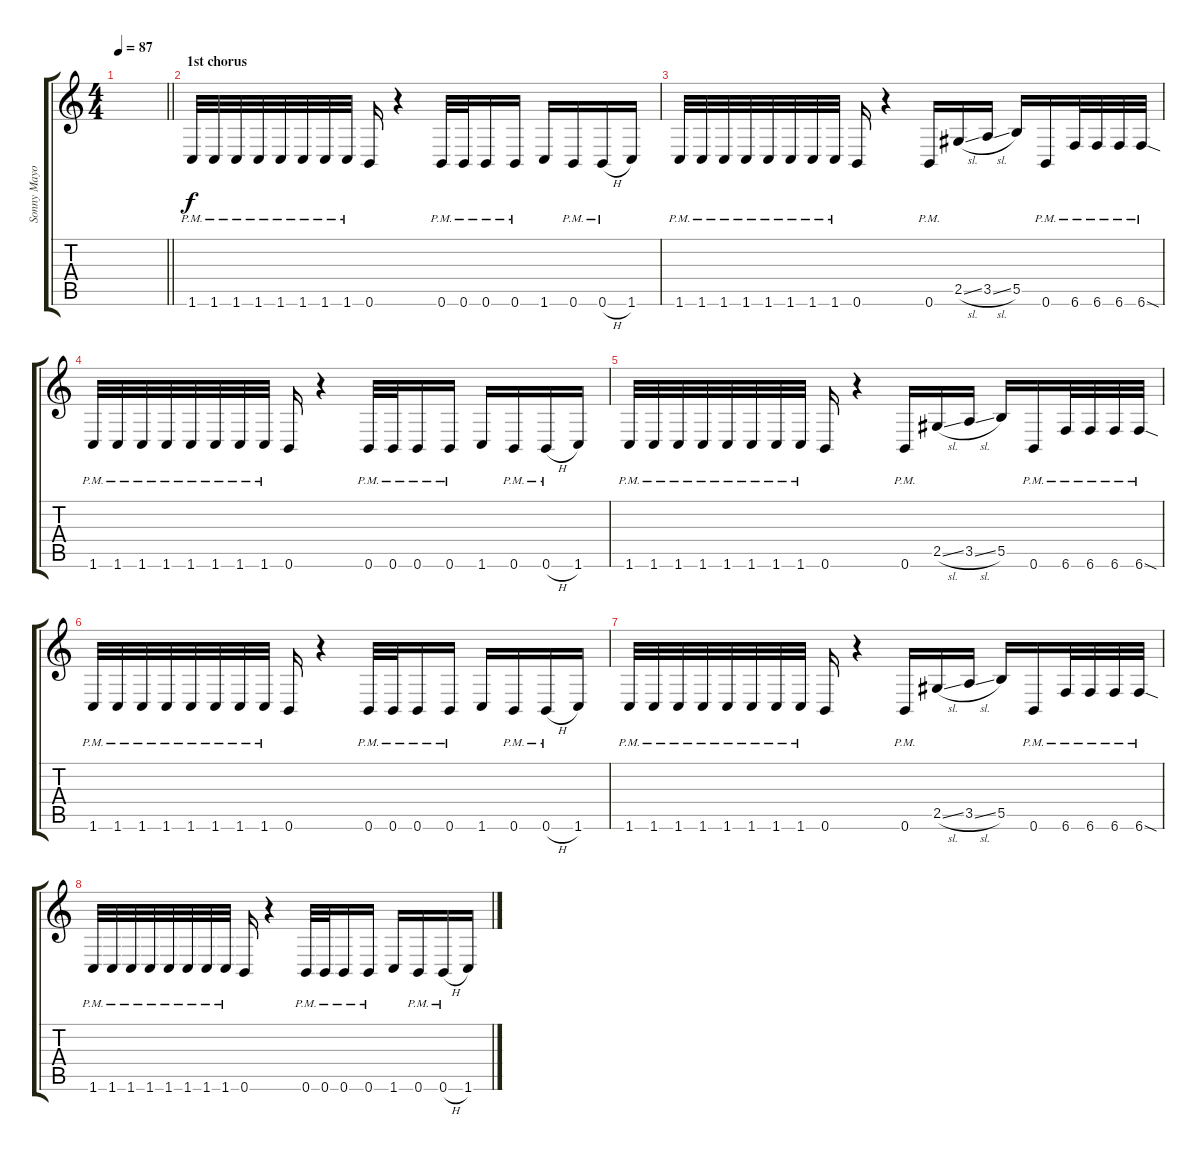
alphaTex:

\track ("Sonny Mayo/Clint Lowery" "Sonny Mayo") {instrument distortionguitar}
\staff {score tabs}
\tuning (Db4 Ab3 E3 B2 Gb2 B1) {hide}
\ts (4 4)
\tempo 87
\clef g2
\barLineRight lightlight
\ks c
|
\section ("" "1st chorus")
1.6{pm}.32 1.6{pm}.32 1.6{pm}.32 1.6{pm}.32 1.6{pm}.32 1.6{pm}.32 1.6{pm}.32 1.6{pm}.32 0.6.16 r.4 0.6{pm}.32 0.6{pm}.32 0.6{pm}.16 0.6{pm}.16 1.6.16 0.6{pm}.16 0.6{h pm}.16 1.6.16 |
1.6{pm}.32 1.6{pm}.32 1.6{pm}.32 1.6{pm}.32 1.6{pm}.32 1.6{pm}.32 1.6{pm}.32 1.6{pm}.32 0.6.16 r.4 0.6{pm}.16 2.5{sl}.16 3.5{sl}.16 5.5.16 0.6{pm}.16 6.6{pm}.32 6.6{pm}.32 6.6{pm}.32 6.6{sod pm}.32 |
1.6{pm}.32 1.6{pm}.32 1.6{pm}.32 1.6{pm}.32 1.6{pm}.32 1.6{pm}.32 1.6{pm}.32 1.6{pm}.32 0.6.16 r.4 0.6{pm}.32 0.6{pm}.32 0.6{pm}.16 0.6{pm}.16 1.6.16 0.6{pm}.16 0.6{h pm}.16 1.6.16 |
1.6{pm}.32 1.6{pm}.32 1.6{pm}.32 1.6{pm}.32 1.6{pm}.32 1.6{pm}.32 1.6{pm}.32 1.6{pm}.32 0.6.16 r.4 0.6{pm}.16 2.5{sl}.16 3.5{sl}.16 5.5.16 0.6{pm}.16 6.6{pm}.32 6.6{pm}.32 6.6{pm}.32 6.6{sod pm}.32 |
1.6{pm}.32 1.6{pm}.32 1.6{pm}.32 1.6{pm}.32 1.6{pm}.32 1.6{pm}.32 1.6{pm}.32 1.6{pm}.32 0.6.16 r.4 0.6{pm}.32 0.6{pm}.32 0.6{pm}.16 0.6{pm}.16 1.6.16 0.6{pm}.16 0.6{h pm}.16 1.6.16 |
1.6{pm}.32 1.6{pm}.32 1.6{pm}.32 1.6{pm}.32 1.6{pm}.32 1.6{pm}.32 1.6{pm}.32 1.6{pm}.32 0.6.16 r.4 0.6{pm}.16 2.5{sl}.16 3.5{sl}.16 5.5.16 0.6{pm}.16 6.6{pm}.32 6.6{pm}.32 6.6{pm}.32 6.6{sod pm}.32 |
1.6{pm}.32 1.6{pm}.32 1.6{pm}.32 1.6{pm}.32 1.6{pm}.32 1.6{pm}.32 1.6{pm}.32 1.6{pm}.32 0.6.16 r.4 0.6{pm}.32 0.6{pm}.32 0.6{pm}.16 0.6{pm}.16 1.6.16 0.6{pm}.16 0.6{h pm}.16 1.6.16
